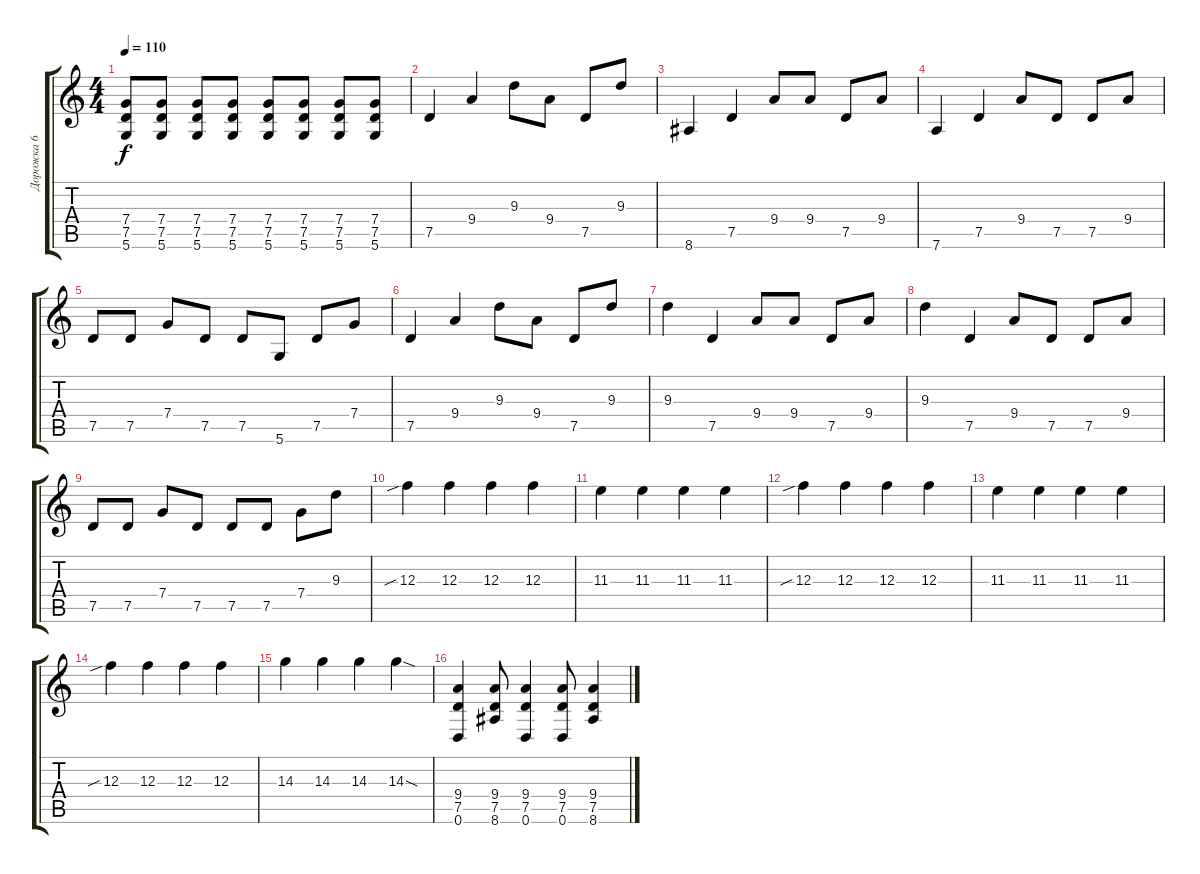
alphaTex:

\track ("Дорожка 6" "Дорожка 6") {instrument overdrivenguitar}
\staff {score tabs}
\tuning (D4 A3 F3 C3 G2 D2) {hide}
\ts (4 4)
\tempo 110
\clef g2
\ks c
(7.4 7.5 5.6).8{dy f} (7.4 7.5 5.6).8 (7.4 7.5 5.6).8 (7.4 7.5 5.6).8 (7.4 7.5 5.6).8 (7.4 7.5 5.6).8 (7.4 7.5 5.6).8 (7.4 7.5 5.6).8 |
7.5.4 9.4.4 9.3.8 9.4.8 7.5.8 9.3.8 |
8.6.4 7.5.4 9.4.8 9.4.8 7.5.8 9.4.8 |
7.6.4 7.5.4 9.4.8 7.5.8 7.5.8 9.4.8 |
7.5.8 7.5.8 7.4.8 7.5.8 7.5.8 5.6.8 7.5.8 7.4.8 |
7.5.4 9.4.4 9.3.8 9.4.8 7.5.8 9.3.8 |
9.3.4 7.5.4 9.4.8 9.4.8 7.5.8 9.4.8 |
9.3.4 7.5.4 9.4.8 7.5.8 7.5.8 9.4.8 |
7.5.8 7.5.8 7.4.8 7.5.8 7.5.8 7.5.8 7.4.8 9.3.8 |
12.3{sib}.4 12.3.4 12.3.4 12.3.4 |
11.3.4 11.3.4 11.3.4 11.3.4 |
12.3{sib}.4 12.3.4 12.3.4 12.3.4 |
11.3.4 11.3.4 11.3.4 11.3.4 |
12.3{sib}.4 12.3.4 12.3.4 12.3.4 |
14.3.4 14.3.4 14.3.4 14.3{sod}.4 |
(9.4 7.5 0.6).4 (9.4 7.5 8.6).8 (9.4 7.5 0.6).4 (9.4 7.5 0.6).8 (9.4 7.5 8.6).4
